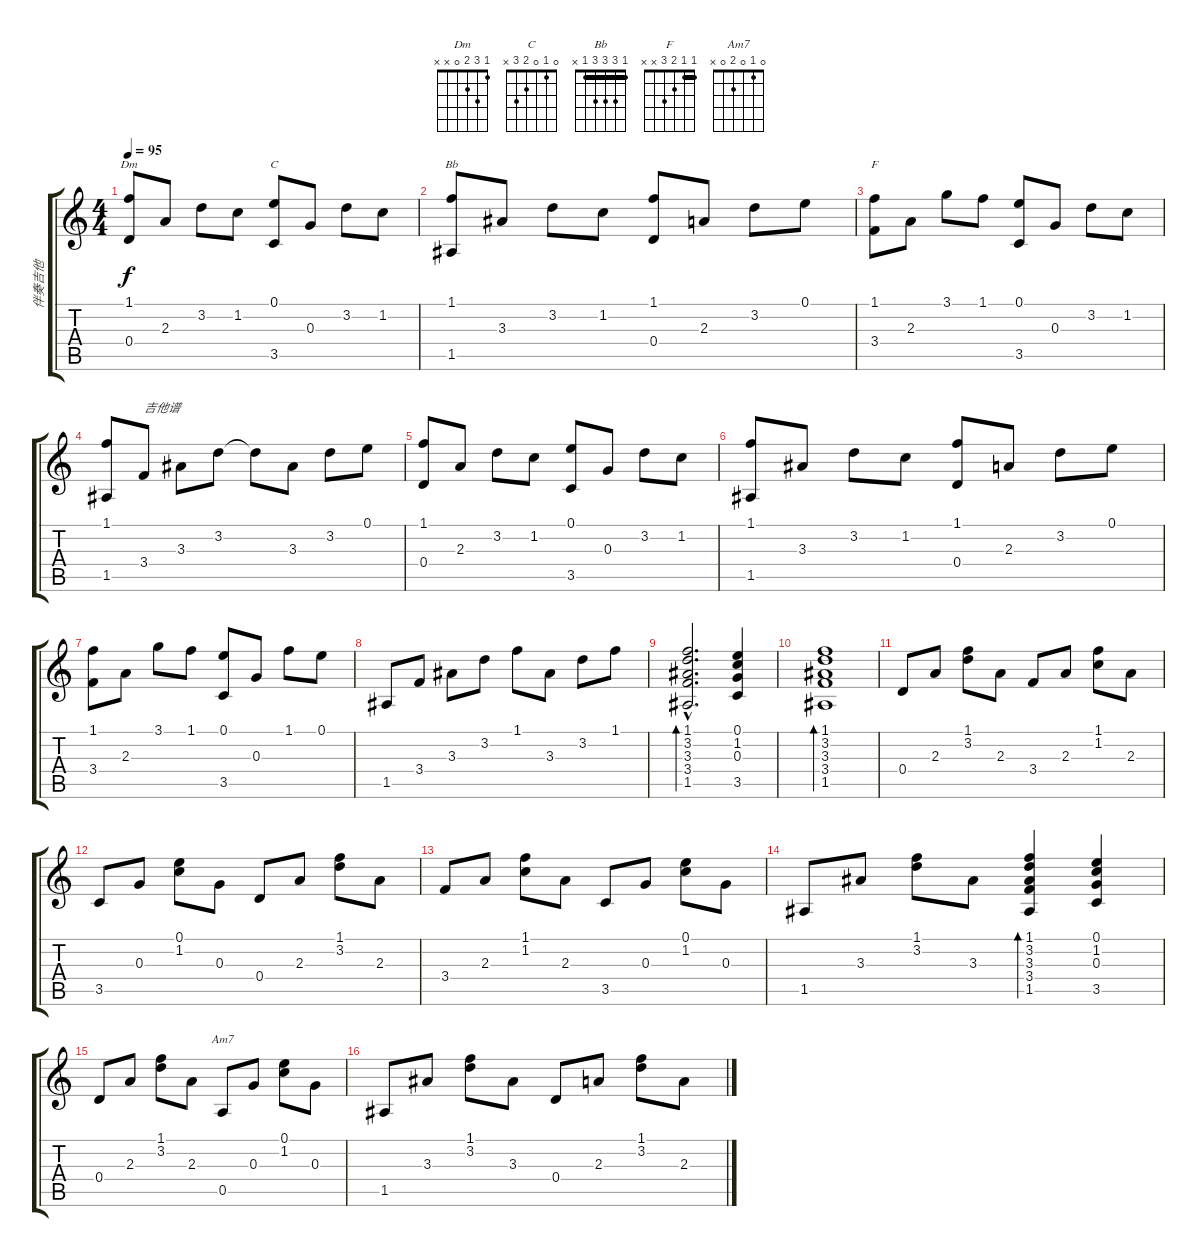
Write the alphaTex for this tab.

\track ("伴奏吉他" "伴奏吉他") {instrument acousticguitarsteel}
\staff {score tabs}
\tuning (E4 B3 G3 D3 A2 E2) {hide}
\chord ("Dm" 1 3 2 0 x x)
\chord ("C" 0 1 0 2 3 x)
\chord ("Bb" 1 3 3 3 1 x) {barre 1}
\chord ("F" 1 1 2 3 x x) {barre 1}
\chord ("Am7" 0 1 0 2 0 x)
\ts (4 4)
\tempo 95
\clef g2
\ks c
(1.1 0.4).8{ch "Dm" dy f instrument acousticguitarsteel} 2.3.8 3.2.8 1.2.8 (0.1 3.5).8{ch "C"} 0.3.8 3.2.8 1.2.8 |
(1.1 1.5).8{ch "Bb"} 3.3.8 3.2.8 1.2.8 (1.1 0.4).8 2.3.8 3.2.8 0.1.8 |
(1.1 3.4).8{ch "F"} 2.3.8 3.1.8 1.1.8 (0.1 3.5).8 0.3.8 3.2.8 1.2.8 |
(1.1 1.5).8 3.4.8{txt "吉他谱"} 3.3.8 3.2.8 3.2{t}.8 3.3.8 3.2.8 0.1.8 |
(1.1 0.4).8 2.3.8 3.2.8 1.2.8 (0.1 3.5).8 0.3.8 3.2.8 1.2.8 |
(1.1 1.5).8 3.3.8 3.2.8 1.2.8 (1.1 0.4).8 2.3.8 3.2.8 0.1.8 |
(1.1 3.4).8 2.3.8 3.1.8 1.1.8 (0.1 3.5).8 0.3.8 1.1.8 0.1.8 |
1.5.8 3.4.8 3.3.8 3.2.8 1.1.8 3.3.8 3.2.8 1.1.8 |
(1.1{hac} 3.2{hac} 3.3{hac} 3.4{hac} 1.5{hac}).2{d bd 480} (0.1 1.2 0.3 3.5).4 |
(1.1 3.2 3.3 3.4 1.5).1{bd 480} |
0.4.8 2.3.8 (1.1 3.2).8 2.3.8 3.4.8 2.3.8 (1.1 1.2).8 2.3.8 |
3.5.8 0.3.8 (0.1 1.2).8 0.3.8 0.4.8 2.3.8 (1.1 3.2).8 2.3.8 |
3.4.8 2.3.8 (1.1 1.2).8 2.3.8 3.5.8 0.3.8 (0.1 1.2).8 0.3.8 |
1.5.8 3.3.8 (1.1 3.2).8 3.3.8 (1.1 3.2 3.3 3.4 1.5).4{bd 120} (0.1 1.2 0.3 3.5).4 |
0.4.8 2.3.8 (1.1 3.2).8 2.3.8 0.5.8{ch "Am7"} 0.3.8 (0.1 1.2).8 0.3.8 |
1.5.8 3.3.8 (1.1 3.2).8 3.3.8 0.4.8 2.3.8 (1.1 3.2).8 2.3.8
